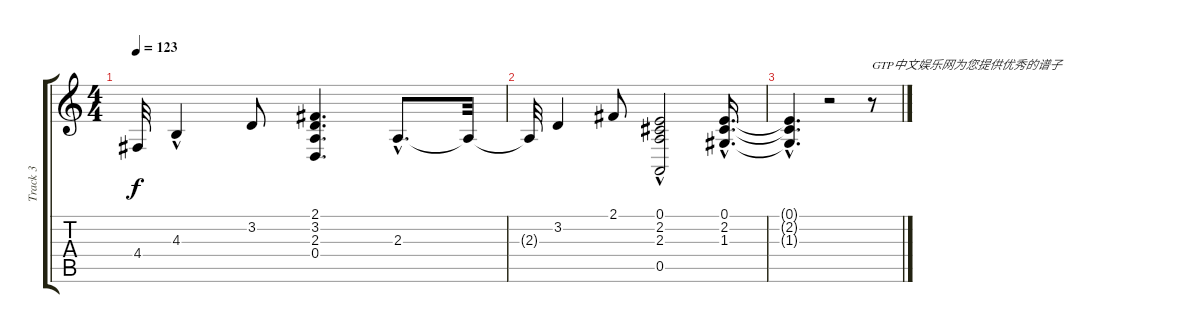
\track ("Track 3" "Track 3") {instrument acousticgrandpiano}
\staff {score tabs}
\tuning (E4 B3 G3 D3 A2 E2) {hide}
\ts (4 4)
\tempo 123
\clef g2
\ks c
4.4{t}.32{dy f} 4.3{hac}.4 3.2.8 (2.1 3.2 2.3 0.4).4{d} 2.3{hac}.8{d} 2.3{t}.32 |
2.3{t}.32 3.2.4 2.1.8 (0.1{hac} 2.2 2.3 0.5{hac}).2 (0.1{hac} 2.2{hac} 1.3{hac}).16{d} |
(0.1{hac t} 2.2{hac t} 1.3{hac t}).4{d} r.2 r.8{txt "GTP中文娱乐网为您提供优秀的谱子"}
